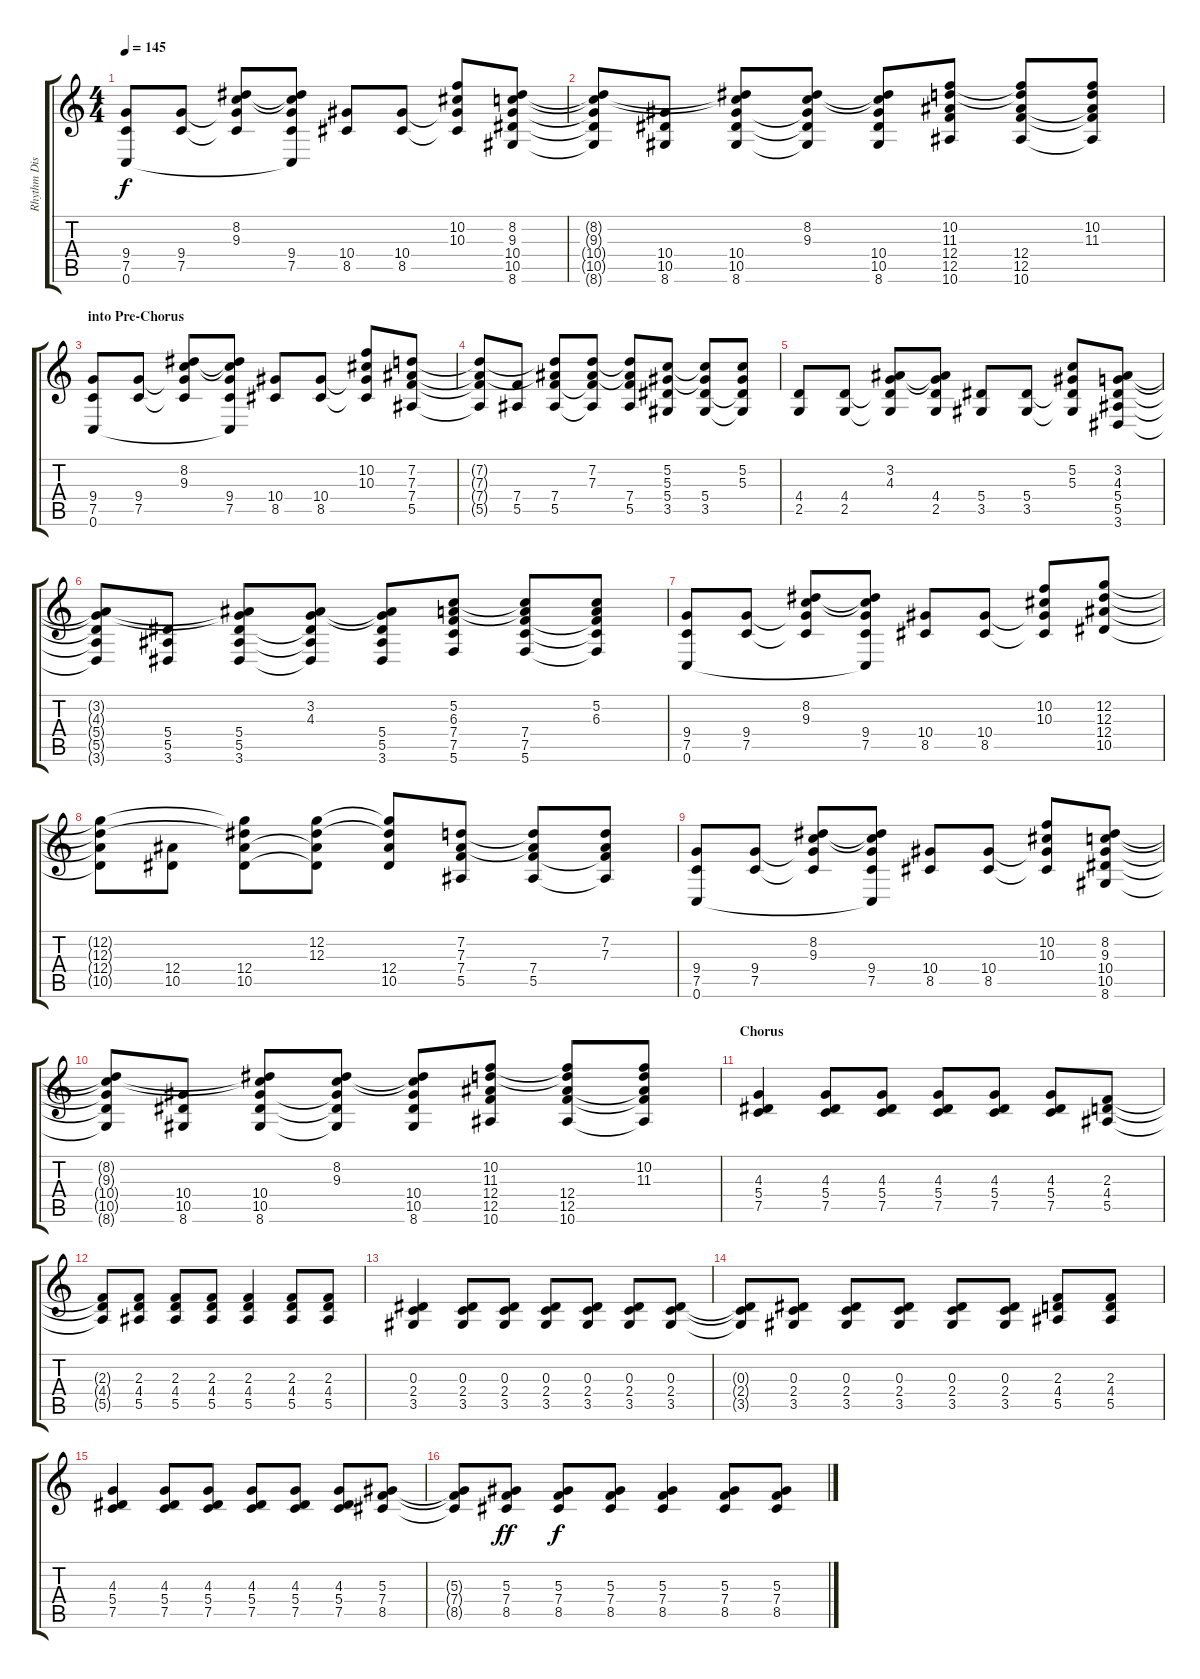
\track ("Rhythm Distortion Guitar" "Rhythm Dis") {instrument distortionguitar}
\staff {score tabs}
\tuning (C4 G3 Eb3 Bb2 F2 C2) {hide}
\ts (4 4)
\tempo 145
\clef g2
\ks c
(9.4 7.5 0.6).8{dy f} (9.4 7.5).8 (8.2 9.3 9.4{t} 7.5{t}).8 (8.2{t} 9.3{t} 9.4 7.5 0.6{t}).8 (10.4 8.5).8 (10.4 8.5).8 (10.2 10.3 10.4{t} 8.5{t}).8 (8.2 9.3 10.4 10.5 8.6).8 |
(8.2{t} 9.3{t} 10.4{t} 10.5{t} 8.6{t}).8 (10.4 10.5 8.6).8 (8.2{t} 9.3{t} 10.4 10.5 8.6).8 (8.2 9.3 10.4{t} 10.5{t} 8.6{t}).8 (8.2{t} 9.3{t} 10.4 10.5 8.6).8 (10.2 11.3 12.4 12.5 10.6).8 (10.2{t} 11.3{t} 12.4 12.5 10.6).8 (10.2 11.3 12.4{t} 12.5{t} 10.6{t}).8 |
\section ("" "into Pre-Chorus")
(9.4 7.5 0.6).8 (9.4 7.5).8 (8.2 9.3 9.4{t} 7.5{t}).8 (8.2{t} 9.3{t} 9.4 7.5 0.6{t}).8 (10.4 8.5).8 (10.4 8.5).8 (10.2 10.3 10.4{t} 8.5{t}).8 (7.2 7.3 7.4 5.5).8 |
(7.2{t} 7.3{t} 7.4{t} 5.5{t}).8 (7.4 5.5).8 (7.2{t} 7.3{t} 7.4 5.5).8 (7.2 7.3 7.4{t} 5.5{t}).8 (7.2{t} 7.3{t} 7.4 5.5).8 (5.2 5.3 5.4 3.5).8 (5.2{t} 5.3{t} 5.4 3.5).8 (5.2 5.3 5.4{t} 3.5{t}).8 |
(4.4 2.5).8 (4.4 2.5).8 (3.2 4.3 4.4{t} 2.5{t}).8 (3.2{t} 4.3{t} 4.4 2.5).8 (5.4 3.5).8 (5.4 3.5).8 (5.2 5.3 5.4{t} 3.5{t}).8 (3.2 4.3 5.4 5.5 3.6).8 |
(3.2{t} 4.3{t} 5.4{t} 5.5{t} 3.6{t}).8 (5.4 5.5 3.6).8 (3.2{t} 4.3{t} 5.4 5.5 3.6).8 (3.2 4.3 5.4{t} 5.5{t} 3.6{t}).8 (3.2{t} 4.3{t} 5.4 5.5 3.6).8 (5.2 6.3 7.4 7.5 5.6).8 (5.2{t} 6.3{t} 7.4 7.5 5.6).8 (5.2 6.3 7.4{t} 7.5{t} 5.6{t}).8 |
(9.4 7.5 0.6).8 (9.4 7.5).8 (8.2 9.3 9.4{t} 7.5{t}).8 (8.2{t} 9.3{t} 9.4 7.5 0.6{t}).8 (10.4 8.5).8 (10.4 8.5).8 (10.2 10.3 10.4{t} 8.5{t}).8 (12.2 12.3 12.4 10.5).8 |
(12.2{t} 12.3{t} 12.4{t} 10.5{t}).8 (12.4 10.5).8 (12.2{t} 12.3{t} 12.4 10.5).8 (12.2 12.3 12.4{t} 10.5{t}).8 (12.2{t} 12.3{t} 12.4 10.5).8 (7.2 7.3 7.4 5.5).8 (7.2{t} 7.3{t} 7.4 5.5).8 (7.2 7.3 7.4{t} 5.5{t}).8 |
(9.4 7.5 0.6).8 (9.4 7.5).8 (8.2 9.3 9.4{t} 7.5{t}).8 (8.2{t} 9.3{t} 9.4 7.5 0.6{t}).8 (10.4 8.5).8 (10.4 8.5).8 (10.2 10.3 10.4{t} 8.5{t}).8 (8.2 9.3 10.4 10.5 8.6).8 |
(8.2{t} 9.3{t} 10.4{t} 10.5{t} 8.6{t}).8 (10.4 10.5 8.6).8 (8.2{t} 9.3{t} 10.4 10.5 8.6).8 (8.2 9.3 10.4{t} 10.5{t} 8.6{t}).8 (8.2{t} 9.3{t} 10.4 10.5 8.6).8 (10.2 11.3 12.4 12.5 10.6).8 (10.2{t} 11.3{t} 12.4 12.5 10.6).8 (10.2 11.3 12.4{t} 12.5{t} 10.6{t}).8 |
\section ("" "Chorus")
(4.3 5.4 7.5).4 (4.3 5.4 7.5).8 (4.3 5.4 7.5).8 (4.3 5.4 7.5).8 (4.3 5.4 7.5).8 (4.3 5.4 7.5).8 (2.3 4.4 5.5).8 |
(2.3{t} 4.4{t} 5.5{t}).8 (2.3 4.4 5.5).8 (2.3 4.4 5.5).8 (2.3 4.4 5.5).8 (2.3 4.4 5.5).4 (2.3 4.4 5.5).8 (2.3 4.4 5.5).8 |
(0.3 2.4 3.5).4 (0.3 2.4 3.5).8 (0.3 2.4 3.5).8 (0.3 2.4 3.5).8 (0.3 2.4 3.5).8 (0.3 2.4 3.5).8 (0.3 2.4 3.5).8 |
(0.3{t} 2.4{t} 3.5{t}).8 (0.3 2.4 3.5).8 (0.3 2.4 3.5).8 (0.3 2.4 3.5).8 (0.3 2.4 3.5).8 (0.3 2.4 3.5).8 (2.3 4.4 5.5).8 (2.3 4.4 5.5).8 |
(4.3 5.4 7.5).4 (4.3 5.4 7.5).8 (4.3 5.4 7.5).8 (4.3 5.4 7.5).8 (4.3 5.4 7.5).8 (4.3 5.4 7.5).8 (5.3 7.4 8.5).8 |
(5.3{t} 7.4{t} 8.5{t}).8 (5.3 7.4 8.5).8{dy ff} (5.3 7.4 8.5).8{dy f} (5.3 7.4 8.5).8 (5.3 7.4 8.5).4 (5.3 7.4 8.5).8 (5.3 7.4 8.5).8
